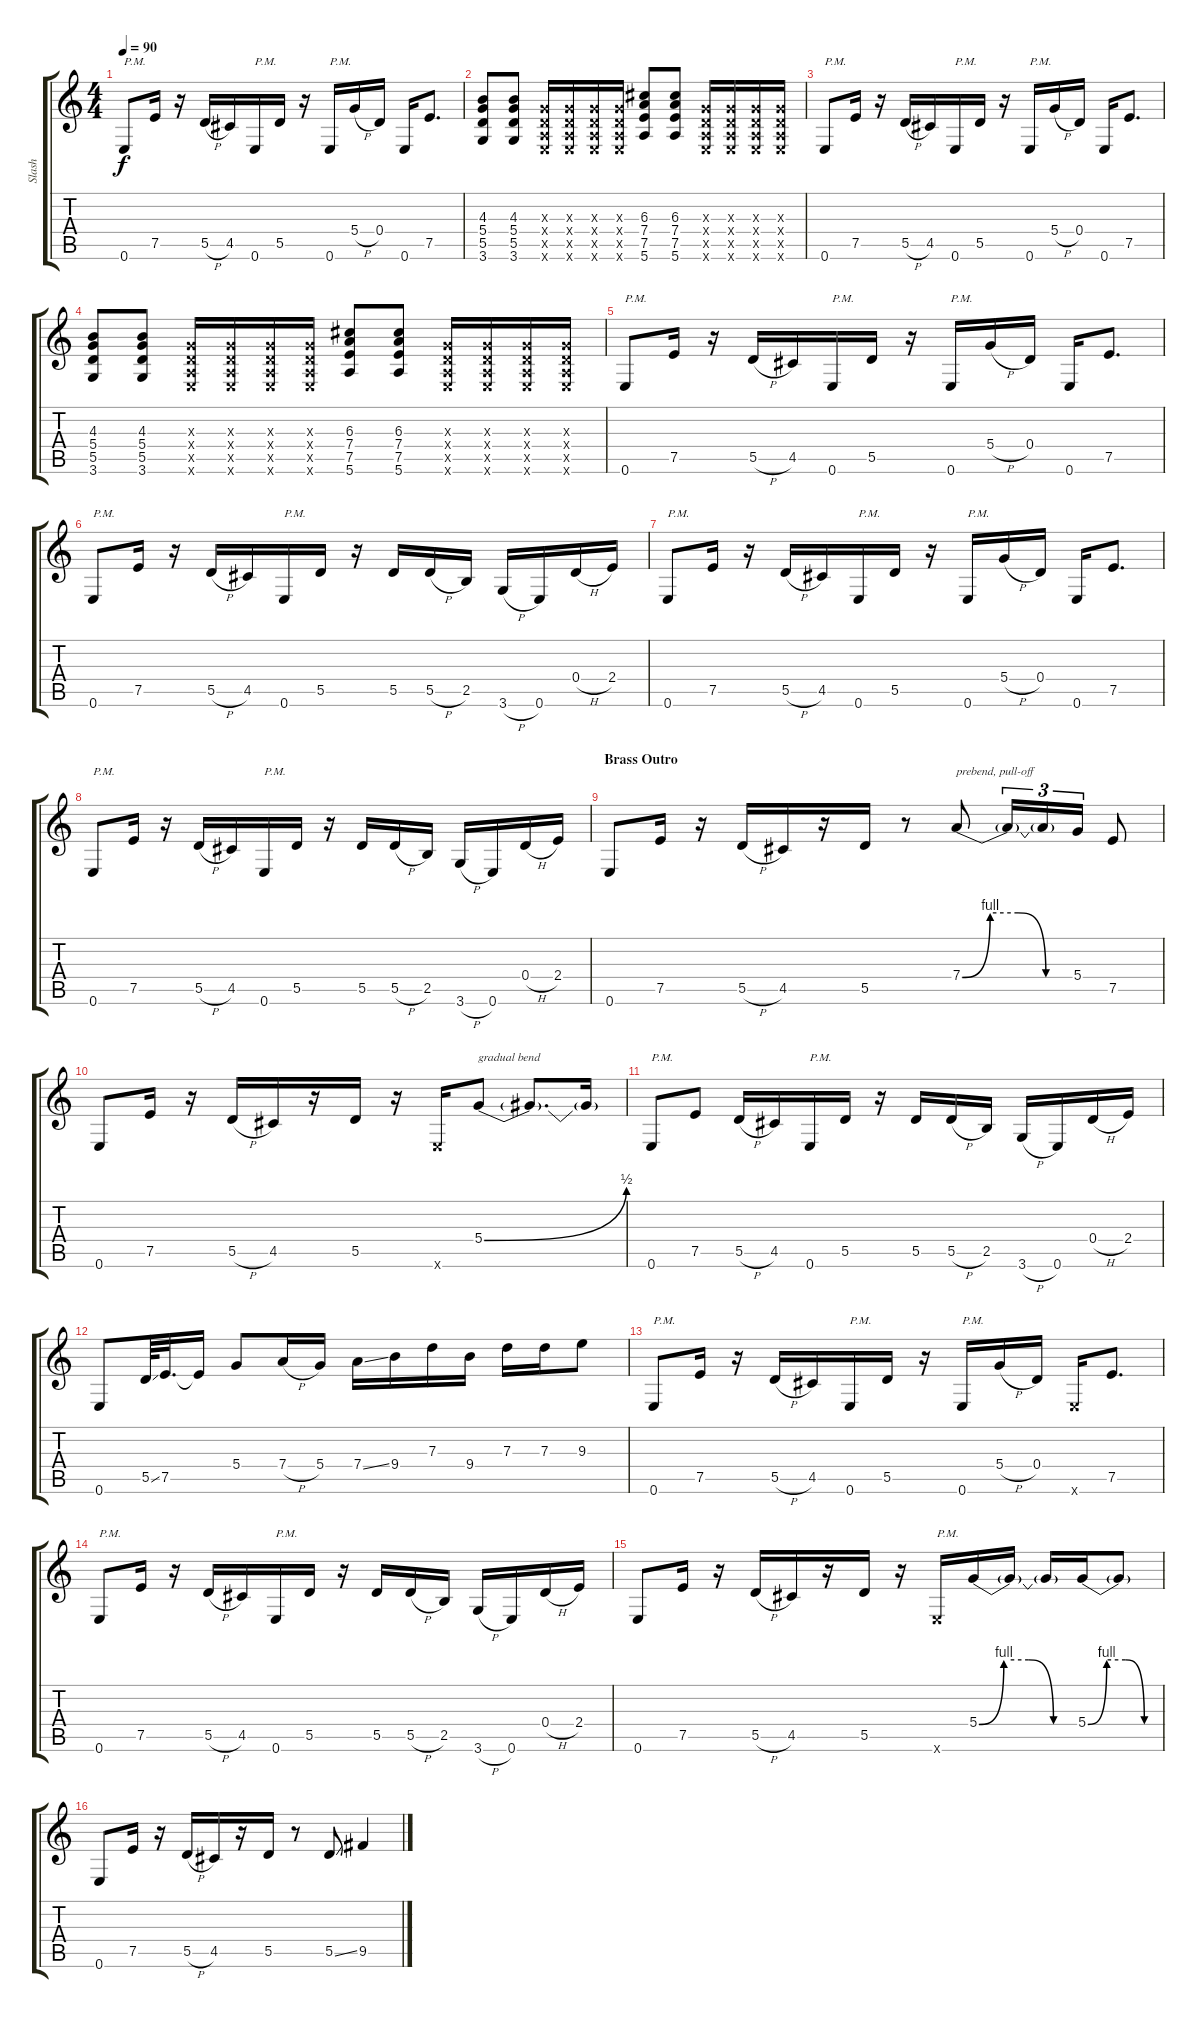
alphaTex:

\track ("Slash" "Slash") {instrument overdrivenguitar}
\staff {score tabs}
\tuning (E4 B3 G3 D3 A2 E2) {hide}
\ts (4 4)
\tempo 90
\clef g2
\ks c
0.6.8{txt "P.M." dy f} 7.5.16 r.16 5.5{h}.16 4.5.16 0.6.16{txt "P.M."} 5.5.16 r.16 0.6.16{txt "P.M."} 5.4{h}.16 0.4.16 0.6.16 7.5.8{d} |
(4.3 5.4 5.5 3.6).8 (4.3 5.4 5.5 3.6).8 (0.3{x} 0.4{x} 0.5{x} 0.6{x}).16 (0.3{x} 0.4{x} 0.5{x} 0.6{x}).16 (0.3{x} 0.4{x} 0.5{x} 0.6{x}).16 (0.3{x} 0.4{x} 0.5{x} 0.6{x}).16 (6.3 7.4 7.5 5.6).8 (6.3 7.4 7.5 5.6).8 (0.3{x} 0.4{x} 0.5{x} 0.6{x}).16 (0.3{x} 0.4{x} 0.5{x} 0.6{x}).16 (0.3{x} 0.4{x} 0.5{x} 0.6{x}).16 (0.3{x} 0.4{x} 0.5{x} 0.6{x}).16 |
0.6.8{txt "P.M."} 7.5.16 r.16 5.5{h}.16 4.5.16 0.6.16{txt "P.M."} 5.5.16 r.16 0.6.16{txt "P.M."} 5.4{h}.16 0.4.16 0.6.16 7.5.8{d} |
(4.3 5.4 5.5 3.6).8 (4.3 5.4 5.5 3.6).8 (0.3{x} 0.4{x} 0.5{x} 0.6{x}).16 (0.3{x} 0.4{x} 0.5{x} 0.6{x}).16 (0.3{x} 0.4{x} 0.5{x} 0.6{x}).16 (0.3{x} 0.4{x} 0.5{x} 0.6{x}).16 (6.3 7.4 7.5 5.6).8 (6.3 7.4 7.5 5.6).8 (0.3{x} 0.4{x} 0.5{x} 0.6{x}).16 (0.3{x} 0.4{x} 0.5{x} 0.6{x}).16 (0.3{x} 0.4{x} 0.5{x} 0.6{x}).16 (0.3{x} 0.4{x} 0.5{x} 0.6{x}).16 |
0.6.8{txt "P.M."} 7.5.16 r.16 5.5{h}.16 4.5.16 0.6.16{txt "P.M."} 5.5.16 r.16 0.6.16{txt "P.M."} 5.4{h}.16 0.4.16 0.6.16 7.5.8{d} |
0.6.8{txt "P.M."} 7.5.16 r.16 5.5{h}.16 4.5.16 0.6.16{txt "P.M."} 5.5.16 r.16 5.5.16 5.5{h}.16 2.5.16 3.6{h}.16 0.6.16 0.4{h}.16 2.4.16 |
0.6.8{txt "P.M."} 7.5.16 r.16 5.5{h}.16 4.5.16 0.6.16{txt "P.M."} 5.5.16 r.16 0.6.16{txt "P.M."} 5.4{h}.16 0.4.16 0.6.16 7.5.8{d} |
0.6.8{txt "P.M."} 7.5.16 r.16 5.5{h}.16 4.5.16 0.6.16{txt "P.M."} 5.5.16 r.16 5.5.16 5.5{h}.16 2.5.16 3.6{h}.16 0.6.16 0.4{h}.16 2.4.16 |
\section ("" "Brass Outro")
0.6.8 7.5.16 r.16 5.5{h}.16 4.5.16 r.16 5.5.16 r.8 7.4{be (custom 0 0 15 4 30 4 45 0 60 0)}.8{txt "prebend, pull-off"} 7.4{t}.16{tu (3 2)} 7.4{t}.16{tu (3 2)} 5.4.16{tu (3 2)} 7.5.8 |
0.6.8 7.5.16 r.16 5.5{h}.16 4.5.16 r.16 5.5.16 r.16 0.6{x}.16 5.4{be (bend 0 0 60 2)}.8{txt "gradual bend"} 5.4{t}.8{d} 5.4{t}.16 |
0.6.8{txt "P.M."} 7.5.8 5.5{h}.16 4.5.16 0.6.16{txt "P.M."} 5.5.16 r.16 5.5.16 5.5{h}.16 2.5.16 3.6{h}.16 0.6.16 0.4{h}.16 2.4.16 |
0.6.8 5.5{ss}.64 7.5.32{d} 7.5{t}.16 5.4.8 7.4{h}.16 5.4.16 7.4{ss}.16 9.4.16 7.3.16 9.4.16 7.3.16 7.3.16 9.3.8 |
0.6.8{txt "P.M."} 7.5.16 r.16 5.5{h}.16 4.5.16 0.6.16{txt "P.M."} 5.5.16 r.16 0.6.16{txt "P.M."} 5.4{h}.16 0.4.16 0.6{x}.16 7.5.8{d} |
0.6.8{txt "P.M."} 7.5.16 r.16 5.5{h}.16 4.5.16 0.6.16{txt "P.M."} 5.5.16 r.16 5.5.16 5.5{h}.16 2.5.16 3.6{h}.16 0.6.16 0.4{h}.16 2.4.16 |
0.6.8 7.5.16 r.16 5.5{h}.16 4.5.16 r.16 5.5.16 r.16 0.6{x}.16{txt "P.M."} 5.4{be (custom 0 0 15 4 30 4 45 0 60 0)}.16 5.4{t}.16 5.4{t}.16 5.4{be (custom 0 0 15 4 30 4 45 0 60 0)}.16 5.4{t}.8 |
0.6.8 7.5.16 r.16 5.5{h}.16 4.5.16 r.16 5.5.16 r.8 5.5{ss}.8 9.5.4
